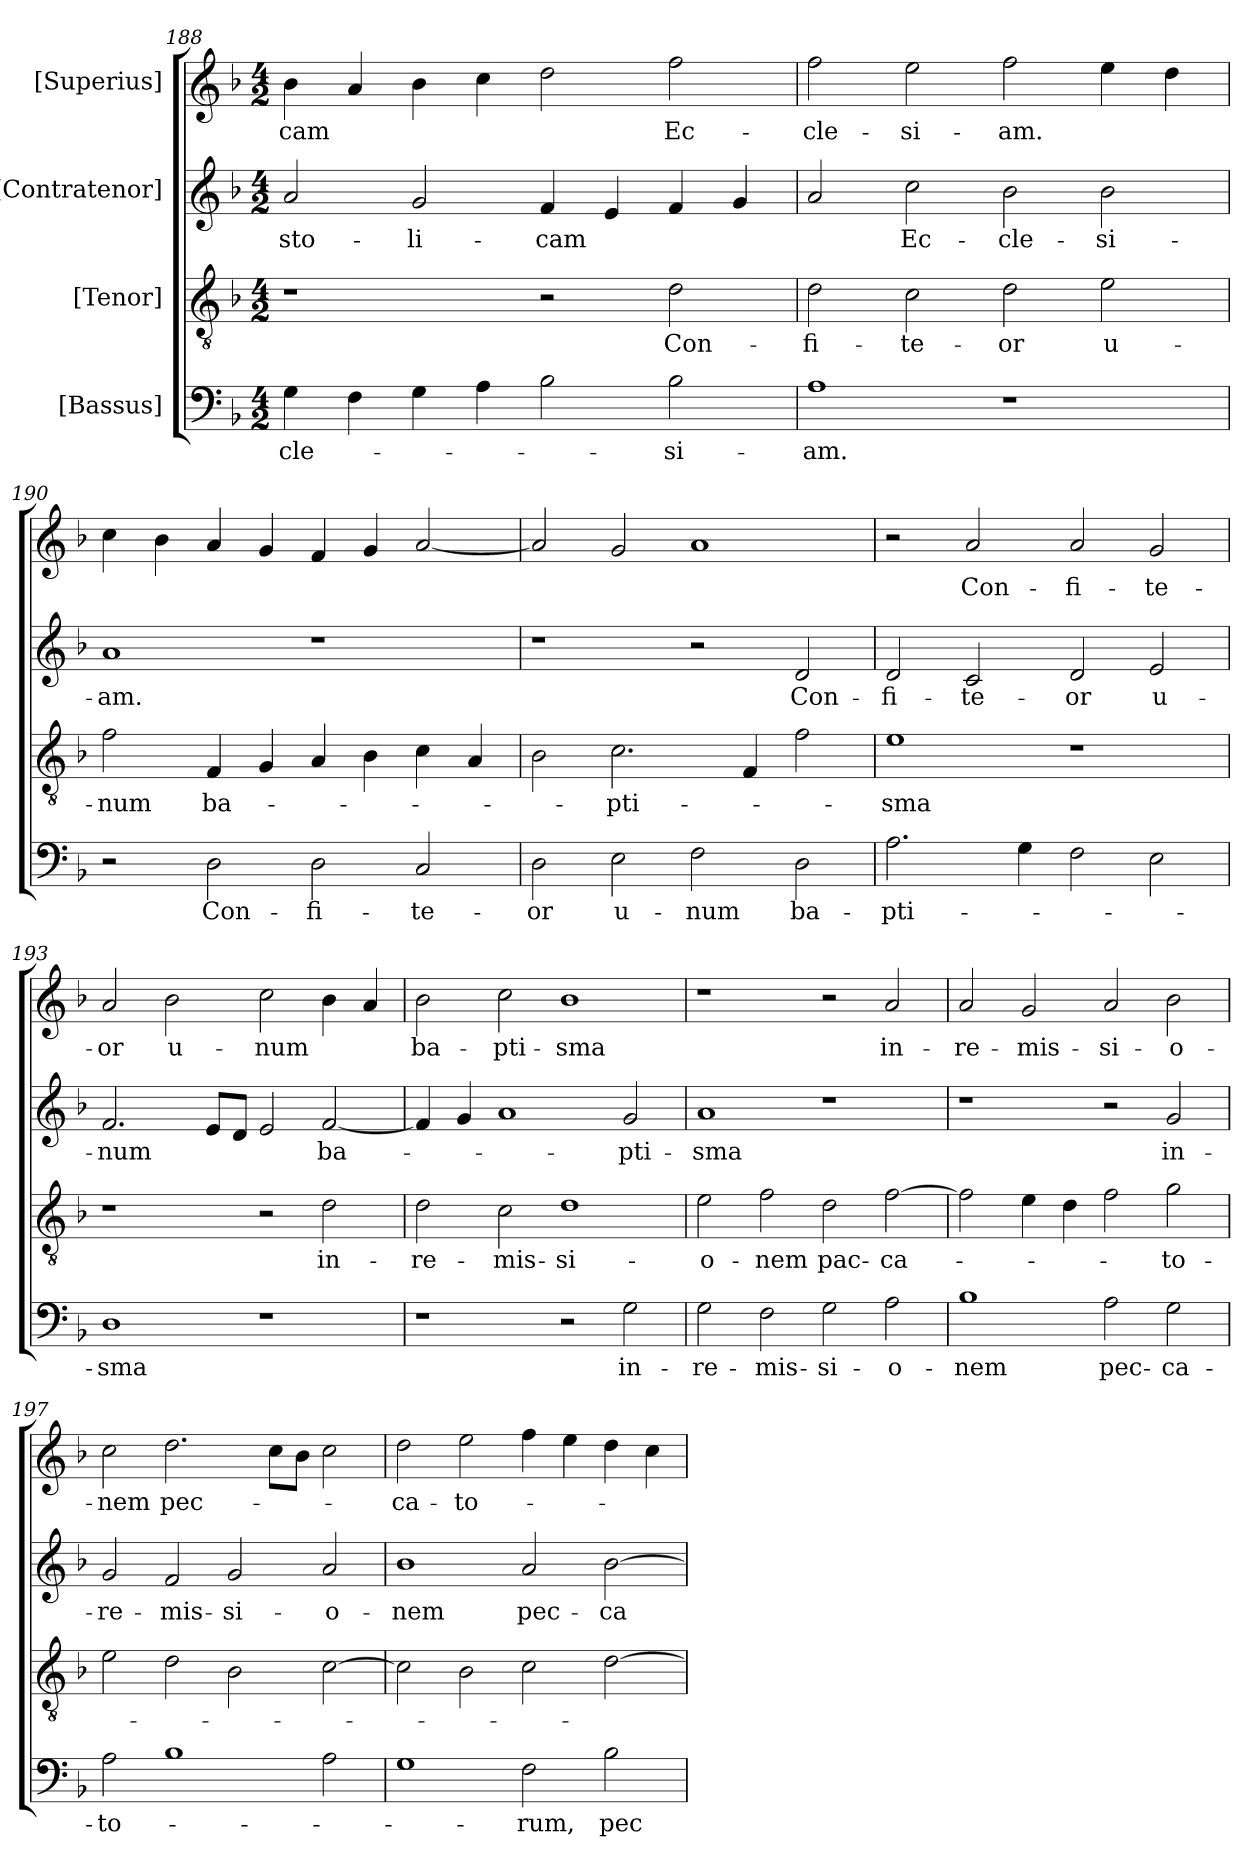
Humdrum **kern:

**kern	**text	**kern	**text	**kern	**text	**kern	**text
*part4	*part4	*part3	*part3	*part2	*part2	*part1	*part1
*staff4	*staff4	*staff3	*staff3	*staff2	*staff2	*staff1	*staff1
*I"[Bassus]	*	*I"[Tenor]	*	*I"[Contratenor]	*	*I"[Superius]	*
*clefF4	*	*clefGv2	*	*clefG2	*	*clefG2	*
*k[b-]	*	*k[b-]	*	*k[b-]	*	*k[b-]	*
*M4/2	*	*M4/2	*	*M4/2	*	*M4/2	*
=188	=188	=188	=188	=188	=188	=188	=188
4G\	-cle-	1r	.	2a/	-sto-	4b-\	-cam
4F\	.	.	.	.	.	4a/	.
4G\	.	.	.	2g/	-li-	4b-\	.
4A\	.	.	.	.	.	4cc\	.
2B-\	.	2r	.	4f/	-cam	2dd\	.
.	.	.	.	4e/	.	.	.
2B-\	-si-	2d\	Con-	4f/	.	2ff\	Ec-
.	.	.	.	4g/	.	.	.
=189	=189	=189	=189	=189	=189	=189	=189
1A\	-am.	2d\	-fi-	2a/	.	2ff\	-cle-
.	.	2c\	-te-	2cc\	Ec-	2ee\	-si-
1r	.	2d\	-or	2b-\	-cle-	2ff\	-am.
.	.	2e\	u-	2b-\	-si-	4ee\	.
.	.	.	.	.	.	4dd\	.
=190	=190	=190	=190	=190	=190	=190	=190
2r	.	2f\	-num	1a/	-am.	4cc\	.
.	.	.	.	.	.	4b-\	.
2D\	Con-	4F/	ba-	.	.	4a/	.
.	.	4G/	.	.	.	4g/	.
2D\	-fi-	4A/	.	1r	.	4f/	.
.	.	4B-\	.	.	.	4g/	.
2C/	-te-	4c\	.	.	.	[2a/	.
.	.	4A/	.	.	.	.	.
=191	=191	=191	=191	=191	=191	=191	=191
2D\	-or	2B-\	.	1r	.	2a/]	.
2E\	u-	2.c\	-pti-	.	.	2g/	.
2F\	-num	.	.	2r	.	1a/	.
.	.	4F/	.	.	.	.	.
2D\	ba-	2f\	.	2d/	Con-	.	.
=192	=192	=192	=192	=192	=192	=192	=192
2.A\	-pti-	1e\	-sma	2d/	-fi-	2r	.
.	.	.	.	2c/	-te-	2a/	Con-
4G\	.	.	.	.	.	.	.
2F\	.	1r	.	2d/	-or	2a/	-fi-
2E\	.	.	.	2e/	u-	2g/	-te-
=193	=193	=193	=193	=193	=193	=193	=193
1D\	-sma	1r	.	2.f/	-num	2a/	-or
.	.	.	.	.	.	2b-\	u-
.	.	.	.	8e/L	.	.	.
.	.	.	.	8d/J	.	.	.
1r	.	2r	.	2e/	.	2cc\	-num
.	.	2d\	in-	[2f/	ba-	4b-\	.
.	.	.	.	.	.	4a/	.
=194	=194	=194	=194	=194	=194	=194	=194
1r	.	2d\	re-	4f/]	.	2b-\	ba-
.	.	.	.	4g/	.	.	.
.	.	2c\	-mis-	1a/	.	2cc\	-pti-
2r	.	1d\	-si-	.	.	1b-\	-sma
2G\	in-	.	.	2g/	-pti-	.	.
=195	=195	=195	=195	=195	=195	=195	=195
2G\	re-	2e\	-o-	1a/	-sma	1r	.
2F\	-mis-	2f\	-nem	.	.	.	.
2G\	-si-	2d\	pac-	1r	.	2r	.
2A\	-o-	[2f\	-ca-	.	.	2a/	in-
=196	=196	=196	=196	=196	=196	=196	=196
1B-\	-nem	2f\]	.	1r	.	2a/	re-
.	.	4e\	.	.	.	2g/	-mis-
.	.	4d\	.	.	.	.	.
2A\	pec-	2f\	.	2r	.	2a/	-si-
2G\	-ca-	2g\	-to-	2g/	in-	2b-\	-o-
=197	=197	=197	=197	=197	=197	=197	=197
2A\	-to-	2e\	.	2g/	re-	2cc\	-nem
1B-\	.	2d\	.	2f/	-mis-	2.dd\	pec-
.	.	2B-\	.	2g/	-si-	.	.
.	.	.	.	.	.	8cc\L	.
.	.	.	.	.	.	8b-\J	.
2A\	.	[2c\	.	2a/	-o-	2cc\	.
=198	=198	=198	=198	=198	=198	=198	=198
1G\	.	2c\]	.	1b-\	-nem	2dd\	-ca-
.	.	2B-\	.	.	.	2ee\	-to-
2F\	-rum,	2c\	.	2a/	pec-	4ff\	.
.	.	.	.	.	.	4ee\	.
2B-\	pec-	[2d\	.	[2b-\	-ca-	4dd\	.
.	.	.	.	.	.	4cc\	.
=	=	=	=	=	=	=	=
*-	*-	*-	*-	*-	*-	*-	*-
